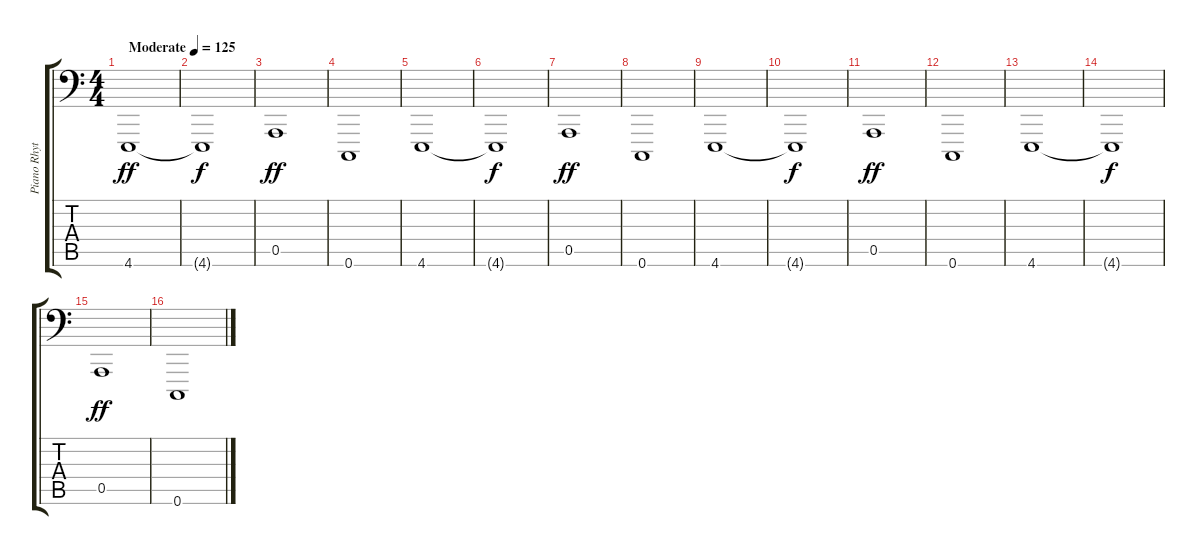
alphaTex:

\track ("Piano Rhythm" "Piano Rhyt") {instrument electricgrandpiano}
\staff {score tabs}
\tuning (E3 B2 G2 D2 A1 C1) {hide}
\ts (4 4)
\tempo (125 "Moderate")
\clef f4
\ks c
4.6.1{dy ff instrument electricgrandpiano} |
4.6{t}.1{dy f} |
0.5.1{dy ff} |
0.6.1 |
4.6.1 |
4.6{t}.1{dy f} |
0.5.1{dy ff} |
0.6.1 |
4.6.1 |
4.6{t}.1{dy f} |
0.5.1{dy ff} |
0.6.1 |
4.6.1 |
4.6{t}.1{dy f} |
0.5.1{dy ff} |
0.6.1
